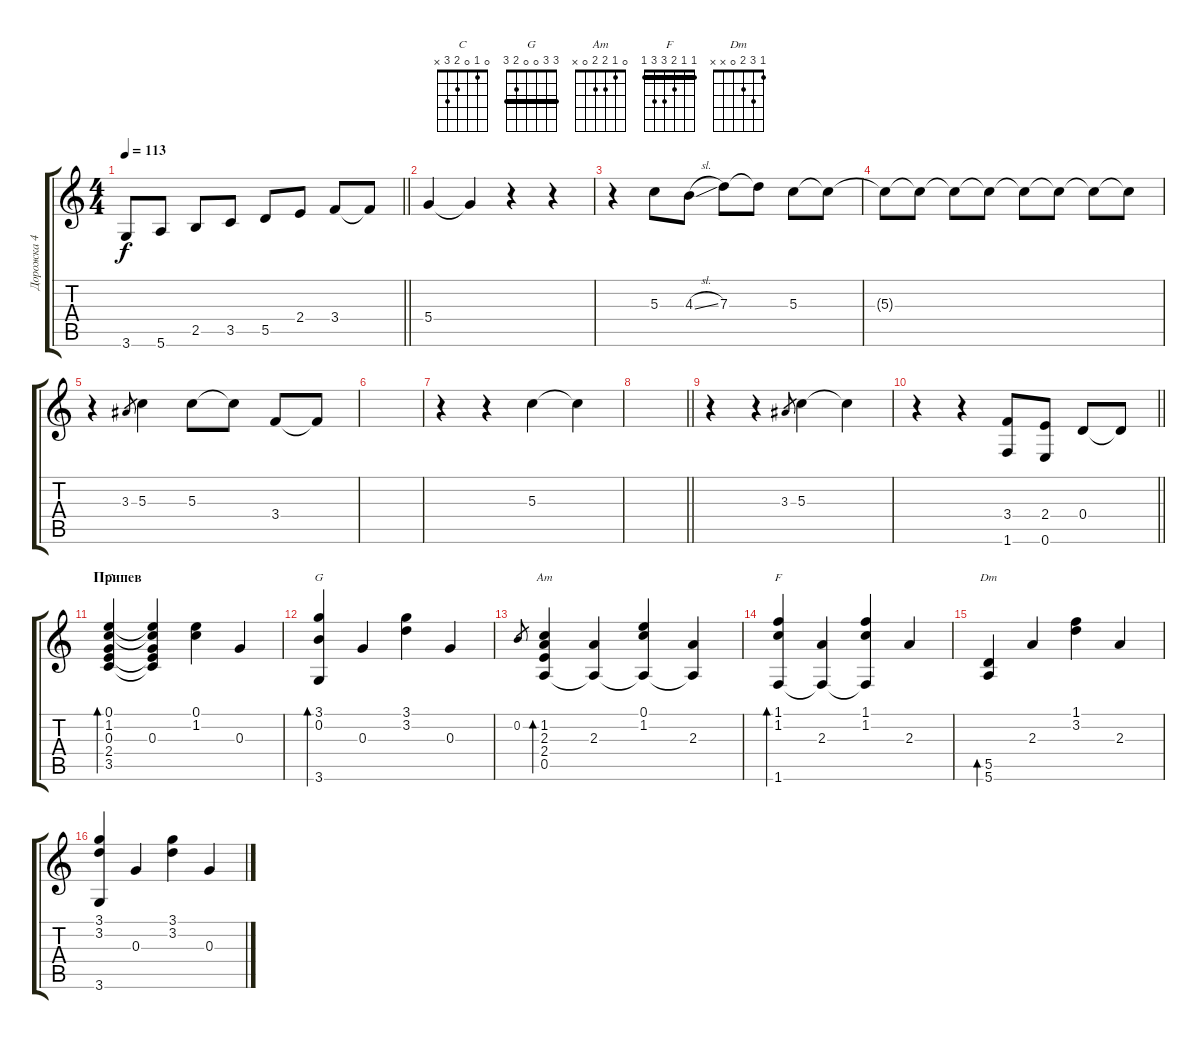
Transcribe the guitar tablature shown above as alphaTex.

\track ("Дорожка 4" "Дорожка 4") {instrument acousticguitarsteel}
\staff {score tabs}
\tuning (E4 B3 G3 D3 A2 E2) {hide}
\chord ("C" 0 1 0 2 3 x)
\chord ("G" 3 3 0 0 2 3) {barre 3}
\chord ("Am" 0 1 2 2 0 x)
\chord ("F" 1 1 2 3 3 1) {barre 1}
\chord ("Dm" 1 3 2 0 x x)
\ts (4 4)
\tempo 113
\clef g2
\barLineRight lightlight
\ks c
3.6.8{dy f} 5.6.8 2.5.8 3.5.8 5.5.8 2.4.8 3.4.8 3.4{t}.8 |
5.4.4 5.4{t}.4 r.4 r.4 |
r.4 5.3.8 4.3{sl}.8 7.3.8 7.3{t}.8 5.3.8 5.3{t}.8 |
5.3{t}.8 5.3{t}.8 5.3{t}.8 5.3{t}.8 5.3{t}.8 5.3{t}.8 5.3{t}.8 5.3{t}.8 |
r.4 3.3.8{gr} 5.3.4 5.3.8 5.3{t}.8 3.4.8 3.4{t}.8 |
|
r.4 r.4 5.3.4 5.3{t}.4 |
\barLineRight lightlight
|
r.4 r.4 3.3.8{gr} 5.3.4 5.3{t}.4 |
\barLineRight lightlight
r.4 r.4 (3.4 1.6).8 (2.4 0.6).8 0.4.8 0.4{t}.8 |
\section ("" "Припев")
(0.1 1.2 0.3 2.4 3.5).4{bd 240 ch "C"} (0.1{t} 1.2{t} 0.3 2.4{t} 3.5{t}).4 (0.1 1.2).4 0.3.4 |
(3.1 0.2 3.6).4{bd 240 ch "G"} 0.3.4 (3.1 3.2).4 0.3.4 |
0.2.8{gr} (1.2 2.3 2.4 0.5).4{bd 30 ch "Am"} (2.3 0.5{t}).4 (0.1 1.2 0.5{t}).4 (2.3 0.5{t}).4 |
(1.1 1.2 1.6).4{bd 30 ch "F"} (2.3 1.6{t}).4 (1.1 1.2 1.6{t}).4 2.3.4 |
(5.5 5.6).4{bd 120 ch "Dm"} 2.3.4 (1.1 3.2).4 2.3.4 |
(3.1 3.2 3.6).4 0.3.4 (3.1 3.2).4 0.3.4
